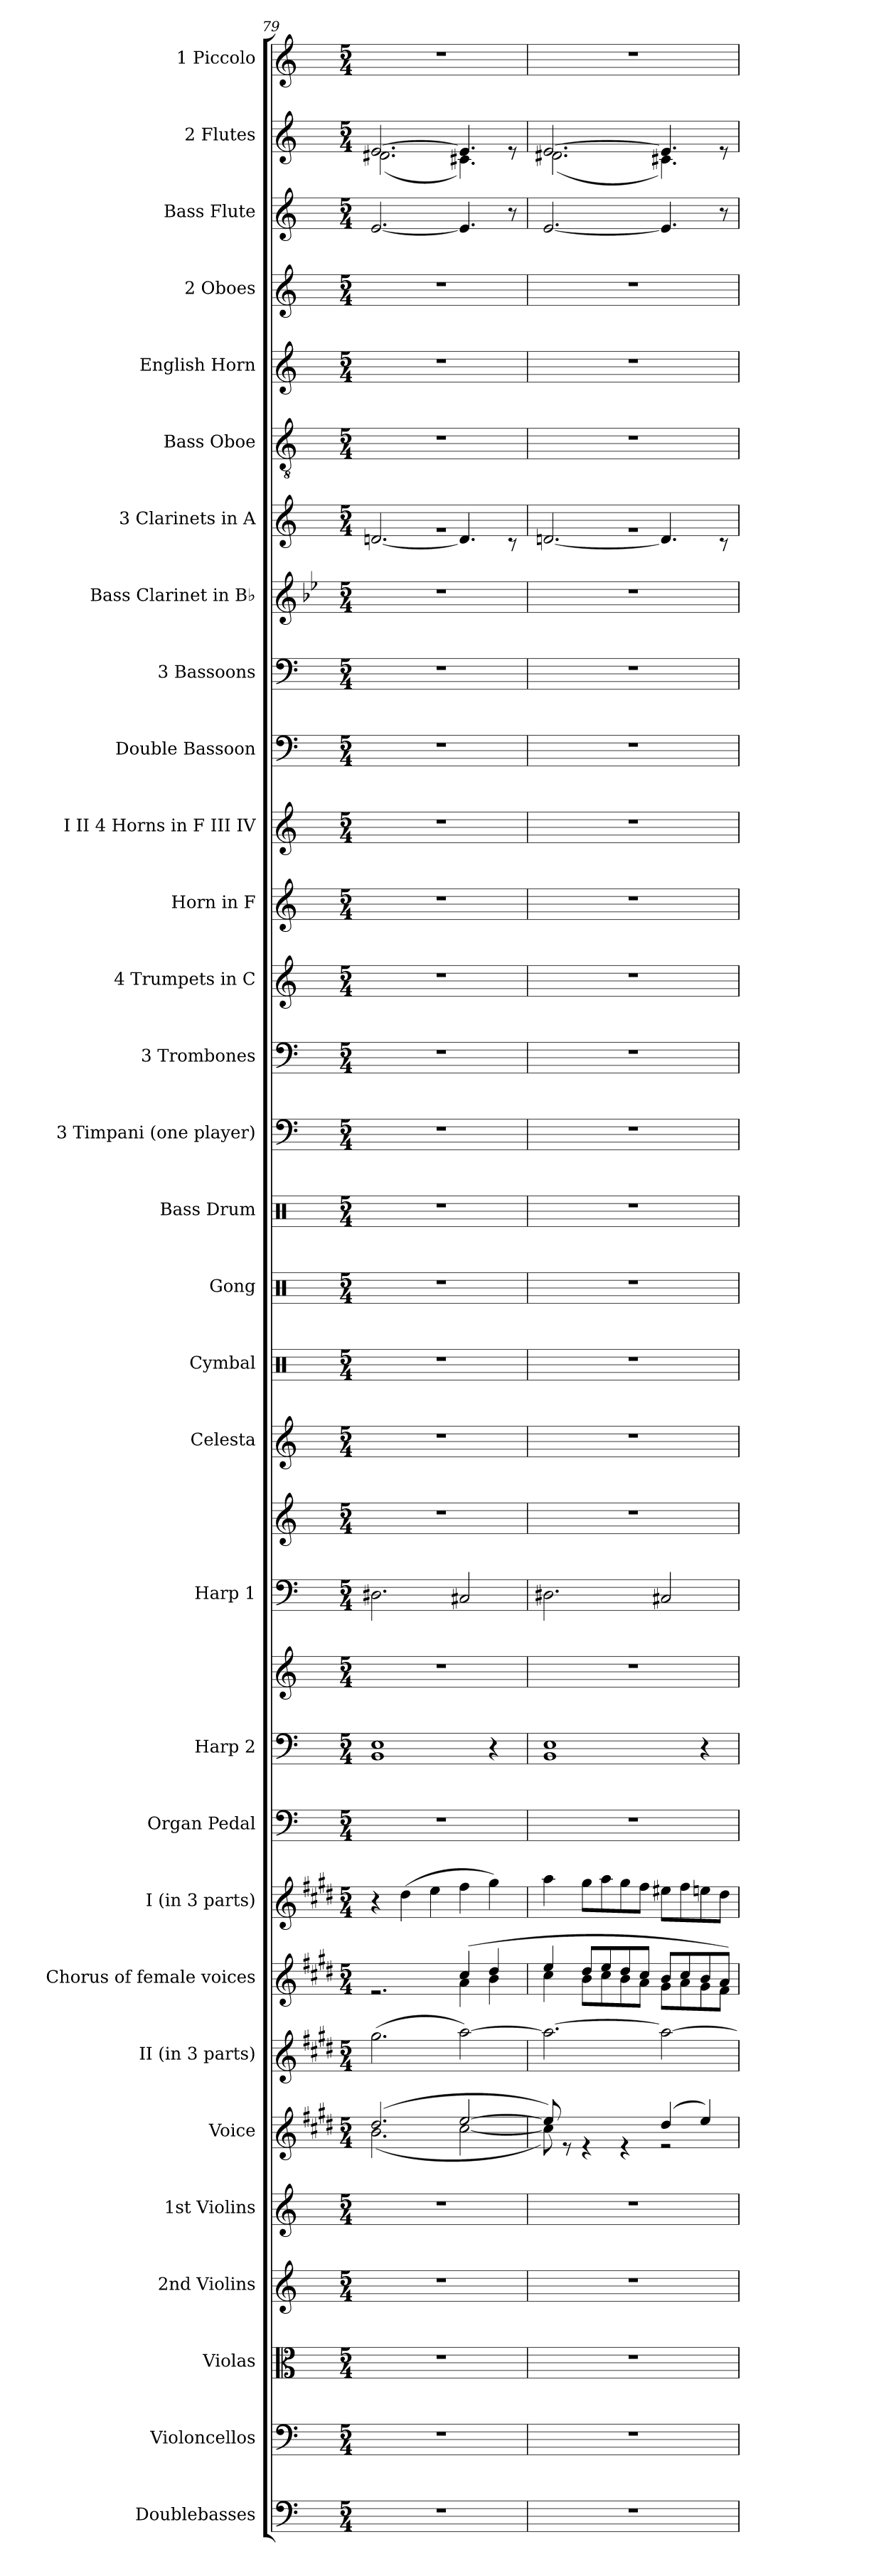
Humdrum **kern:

**kern	**kern	**kern	**kern	**kern	**kern	**kern	**kern	**kern	**kern	**kern	**kern	**kern	**kern	**kern	**kern	**kern	**kern	**kern	**kern	**kern	**kern	**kern	**kern	**kern	**kern	**kern	**kern	**kern	**kern	**kern	**kern	**kern
*part31	*part30	*part29	*part28	*part27	*part26	*part25	*part24	*part23	*part22	*part21	*part21	*part20	*part20	*part19	*part18	*part17	*part16	*part15	*part14	*part13	*part12	*part11	*part10	*part9	*part8	*part7	*part6	*part5	*part4	*part3	*part2	*part1
*staff33	*staff32	*staff31	*staff30	*staff29	*staff28	*staff27	*staff26	*staff25	*staff24	*staff23	*staff22	*staff21	*staff20	*staff19	*staff18	*staff17	*staff16	*staff15	*staff14	*staff13	*staff12	*staff11	*staff10	*staff9	*staff8	*staff7	*staff6	*staff5	*staff4	*staff3	*staff2	*staff1
*I"Doublebasses	*I"Violoncellos	*I"Violas	*I"2nd Violins	*I"1st Violins	*I"Voice	*I"II (in 3 parts)	*I"Chorus of female voices	*I"I (in 3 parts)	*I"Organ Pedal	*I"Harp 2	*	*I"Harp 1	*	*I"Celesta	*I"Cymbal	*I"Gong	*I"Bass Drum	*I"3 Timpani (one player)	*I"3 Trombones	*I"4 Trumpets in C	*I"Horn in F	*I"I  II 4 Horns in F                 III  IV	*I"Double Bassoon	*I"3 Bassoons	*I"Bass Clarinet in B♭	*I"3 Clarinets in A	*I"Bass Oboe	*I"English Horn	*I"2 Oboes	*I"Bass Flute	*I"2 Flutes	*I"1 Piccolo
*I'Db.	*I'Vc.	*I'Vas.	*	*I'Vns.	*	*	*I'Ch	*	*I'Org. Ped.	*	*	*	*	*I'Cel.	*I'Cym.	*I'Go.	*I'B. Dr.	*I'Timp.	*I'Trb.	*I'Trp.	*I'Hn	*I'Hrn.	*I'Dbn.	*I'Bn.	*I'Bcl.	*I'Cl.	*I'Bass Ob.	*I'E. H.	*I'Ob.	*I'Bass Fl.	*I'Fl.	*I'Picc.
*clefF4	*clefF4	*clefC3	*clefG2	*clefG2	*clefG2	*clefG2	*clefG2	*clefG2	*clefF4	*clefF4	*clefG2	*clefF4	*clefG2	*clefG2	*clefX	*clefX	*clefX	*clefF4	*clefF4	*clefG2	*clefG2	*clefG2	*clefF4	*clefF4	*clefG2	*clefG2	*clefGv2	*clefG2	*clefG2	*clefG2	*clefG2	*clefG2
*ITrd7c12	*	*	*	*	*	*	*	*	*	*	*	*	*	*ITrd-7c-12	*	*	*	*	*	*	*ITrd4c7	*ITrd4c7	*ITrd7c12	*	*ITrd8c14	*ITrd2c3	*	*ITrd4c7	*	*ITrd3c5	*	*ITrd-7c-12
*k[]	*k[]	*k[]	*k[]	*k[]	*k[f#c#g#d#]	*k[f#c#g#d#]	*k[f#c#g#d#]	*k[f#c#g#d#]	*k[]	*k[]	*k[]	*k[]	*k[]	*k[]	*k[]	*k[]	*k[]	*k[]	*k[]	*k[]	*k[b-]	*k[b-]	*k[]	*k[]	*k[b-e-]	*k[f#c#g#]	*k[]	*k[b-]	*k[]	*k[f#]	*k[]	*k[]
*M5/4	*M5/4	*M5/4	*M5/4	*M5/4	*M5/4	*M5/4	*M5/4	*M5/4	*M5/4	*M5/4	*M5/4	*M5/4	*M5/4	*M5/4	*M5/4	*M5/4	*M5/4	*M5/4	*M5/4	*M5/4	*M5/4	*M5/4	*M5/4	*M5/4	*M5/4	*M5/4	*M5/4	*M5/4	*M5/4	*M5/4	*M5/4	*M5/4
=79	=79	=79	=79	=79	=79	=79	=79	=79	=79	=79	=79	=79	=79	=79	=79	=79	=79	=79	=79	=79	=79	=79	=79	=79	=79	=79	=79	=79	=79	=79	=79	=79
*	*	*	*	*	*^	*	*^	*	*	*	*	*	*	*	*	*	*	*	*	*	*	*	*	*	*	*^	*	*	*	*	*^	*
4%5r	4%5r	4%5r	4%5r	4%5r	(2.dd#/	(2.b\	(2.gg#\	2.re	2.ryy	4r	4%5r	1BB 1E	4%5r	2.D#X\	4%5r	4%5r	4%5r	4%5r	4%5r	4%5r	4%5r	4%5r	4%5r	4%5r	4%5r	4%5r	4%5r	4%5rg	[2.Bn!/	4%5r	4%5r	4%5r	[2.B/	[2.e/	(2.d#X\	4%5r
.	.	.	.	.	.	.	.	.	.	(4dd#\	.	.	.	.	.	.	.	.	.	.	.	.	.	.	.	.	.	.	.	.	.	.	.	.	.	.
.	.	.	.	.	.	.	.	.	.	4ee\	.	.	.	.	.	.	.	.	.	.	.	.	.	.	.	.	.	.	.	.	.	.	.	.	.	.
.	.	.	.	.	[2ee/	[2cc#\	[2aa\)	(4cc#/	4a\	4ff#\	.	.	.	2C#X/	.	.	.	.	.	.	.	.	.	.	.	.	.	.	4.B!/]	.	.	.	4.B/]	4.e/]	4.c#X\)	.
.	.	.	.	.	.	.	.	4dd#/	4b\	4gg#\)	.	4r	.	.	.	.	.	.	.	.	.	.	.	.	.	.	.	.	.	.	.	.	.	.	.	.
.	.	.	.	.	.	.	.	.	.	.	.	.	.	.	.	.	.	.	.	.	.	.	.	.	.	.	.	.	8r	.	.	.	8r	8re	8ryy	.
!!LO:PB:g=z
=80	=80	=80	=80	=80	=80	=80	=80	=80	=80	=80	=80	=80	=80	=80	=80	=80	=80	=80	=80	=80	=80	=80	=80	=80	=80	=80	=80	=80	=80	=80	=80	=80	=80	=80	=80	=80
4%5r	4%5r	4%5r	4%5r	4%5r	8ee/])	8cc#\])	2.aa\_	4ee/	4cc#\	4aa\	4%5r	1BB 1E	4%5r	2.D#X\	4%5r	4%5r	4%5r	4%5r	4%5r	4%5r	4%5r	4%5r	4%5r	4%5r	4%5r	4%5r	4%5r	4%5rg	[2.Bn!/	4%5r	4%5r	4%5r	[2.B/	[2.e/	(2.d#X\	4%5r
.	.	.	.	.	8re	8ryy	.	.	.	.	.	.	.	.	.	.	.	.	.	.	.	.	.	.	.	.	.	.	.	.	.	.	.	.	.	.
*	*	*	*	*	*v	*v	*	*	*	*	*	*	*	*	*	*	*	*	*	*	*	*	*	*	*	*	*	*	*	*	*	*	*	*	*	*
.	.	.	.	.	4re	.	8dd#/L	8b\L	8gg#\L	.	.	.	.	.	.	.	.	.	.	.	.	.	.	.	.	.	.	.	.	.	.	.	.	.	.
.	.	.	.	.	.	.	8ee/	8cc#\	8aa\	.	.	.	.	.	.	.	.	.	.	.	.	.	.	.	.	.	.	.	.	.	.	.	.	.	.
.	.	.	.	.	4re	.	8dd#/	8b\	8gg#\	.	.	.	.	.	.	.	.	.	.	.	.	.	.	.	.	.	.	.	.	.	.	.	.	.	.
.	.	.	.	.	.	.	8cc#/J	8a\J	8ff#\J	.	.	.	.	.	.	.	.	.	.	.	.	.	.	.	.	.	.	.	.	.	.	.	.	.	.
*	*	*	*	*	*^	*	*	*	*	*	*	*	*	*	*	*	*	*	*	*	*	*	*	*	*	*	*	*	*	*	*	*	*	*	*
.	.	.	.	.	(4dd#/	2r	2aa\_	8b/L	8g#\L	8ee#X\L	.	.	.	2C#X/	.	.	.	.	.	.	.	.	.	.	.	.	.	.	4.B!/]	.	.	.	4.B/]	4.e/]	4.c#X\)	.
.	.	.	.	.	.	.	.	8cc#/	8a\	8ff#\	.	.	.	.	.	.	.	.	.	.	.	.	.	.	.	.	.	.	.	.	.	.	.	.	.	.
.	.	.	.	.	4ee/)	.	.	8b/	8g#\	8een\	.	4r	.	.	.	.	.	.	.	.	.	.	.	.	.	.	.	.	.	.	.	.	.	.	.	.
.	.	.	.	.	.	.	.	8a/J)	8f#\J	8dd#\J	.	.	.	.	.	.	.	.	.	.	.	.	.	.	.	.	.	.	8r	.	.	.	8r	8re	8ryy	.
*	*	*	*	*	*v	*v	*	*v	*v	*	*	*	*	*	*	*	*	*	*	*	*	*	*	*	*	*	*	*v	*v	*	*	*	*	*v	*v	*
=	=	=	=	=	=	=	=	=	=	=	=	=	=	=	=	=	=	=	=	=	=	=	=	=	=	=	=	=	=	=	=	=
*-	*-	*-	*-	*-	*-	*-	*-	*-	*-	*-	*-	*-	*-	*-	*-	*-	*-	*-	*-	*-	*-	*-	*-	*-	*-	*-	*-	*-	*-	*-	*-	*-
